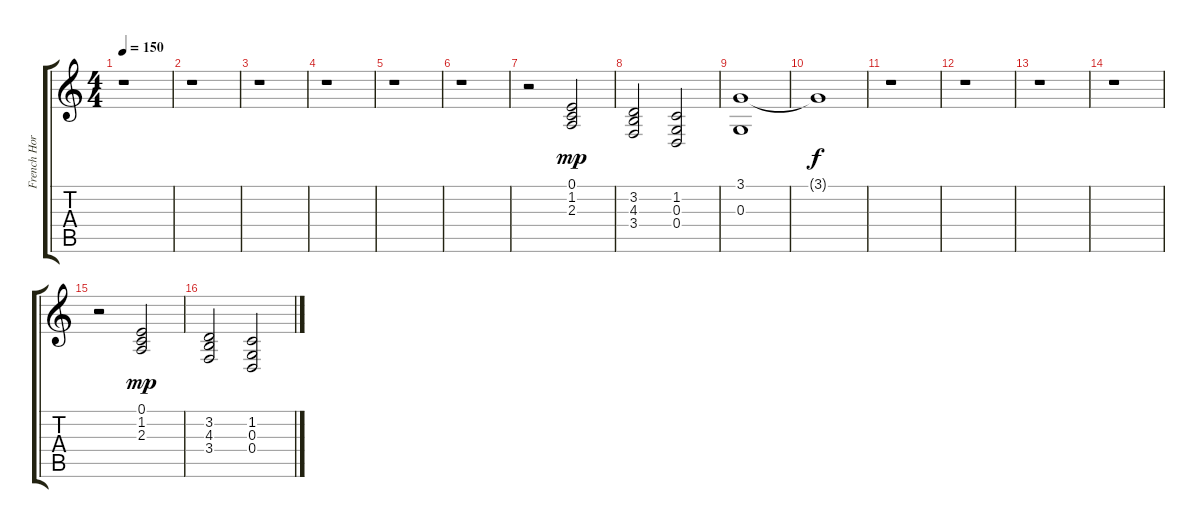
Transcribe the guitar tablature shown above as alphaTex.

\track ("French Horn" "French Hor") {instrument frenchhorn}
\staff {score tabs}
\tuning (E4 B3 G3 D3 A2 E2) {hide}
\ts (4 4)
\tempo 150
\clef g2
\ks c
r.1{dy mp} |
r.1 |
r.1 |
r.1 |
r.1 |
r.1 |
r.2 (0.1 1.2 2.3).2{instrument frenchhorn} |
(3.2 4.3 3.4).2 (1.2 0.3 0.4).2 |
(3.1 0.3).1 |
3.1{t}.1{dy f} |
r.1 |
r.1 |
r.1 |
r.1 |
r.2 (0.1 1.2 2.3).2{dy mp} |
(3.2 4.3 3.4).2 (1.2 0.3 0.4).2
